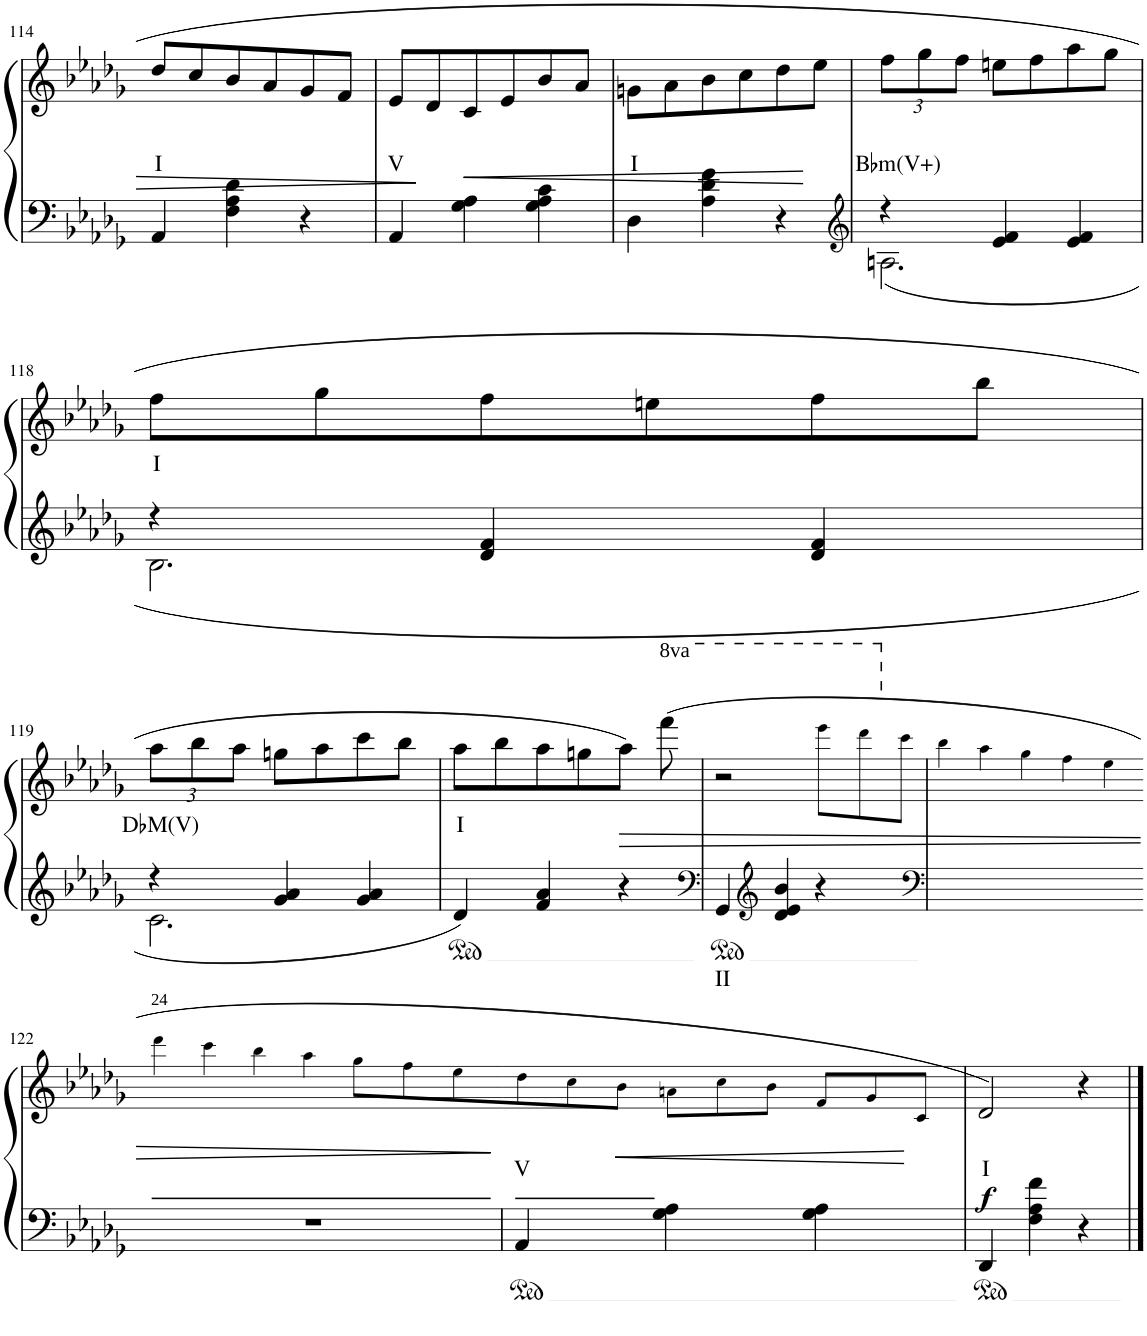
**kern	**text	**kern	**text	**dynam
*part1	*part1	*part1	*part1	*part1
*staff2	*staff2	*staff1	*staff1	*staff1/2
*I"Piano	*	*	*	*
*I'Pno	*	*	*	*
!!LO:PB:g=z
*clefF4	*	*clefG2	*	*
*k[b-e-a-d-g-]	*	*k[b-e-a-d-g-]	*	*
*M3/4	*	*M3/4	*	*
=114	=114	=114	=114	=114
!	!	!	!LO:LY:b	!
4AA-/	.	8dd-/L	I	.
.	.	8cc/	.	.
4F\ 4A-\ 4d-\	.	8b-/	.	.
.	.	8a-/	.	.
4r	.	8g-/	.	.
.	.	8f/J	.	.
=115	=115	=115	=115	=115
!	!	!	!LO:LY:b	!
4AA-/	.	8e-/L	V	.
.	.	8d-/	.	.
!	!	!	!	!LO:HP:b
4G-\ 4A-\	.	8c/	.	<
.	.	8e-/	.	.
4G-\ 4A-\ 4c\	.	8b-/	.	.
.	.	8a-/J	.	.
=116	=116	=116	=116	=116
!	!	!	!LO:LY:b	!
4D-\	.	8gn\L	I	.
.	.	8a-\	.	.
4A-\ 4d-\ 4f\	.	8b-\	.	.
.	.	8cc\	.	.
4r	.	8dd-\	.	.
.	.	8ee-\J	.	[
=117	=117	=117	=117	=117
*clefG2	*	*	*	*
*^	*	*	*	*
*	*	*	*Xbrackettup	*	*
!	!	!	!	!LO:LY:b	!
4r	2.An\	.	12ff\L	B♭m(V+)	.
.	.	.	12gg-\	.	.
.	.	.	12ff\J	.	.
4e-/ 4f/	.	.	8een\L	.	.
.	.	.	8ff\	.	.
4e-/ 4f/	.	.	8aa-\	.	.
.	.	.	8gg-\J	.	.
!!LO:LB:g=z
=118	=118	=118	=118	=118	=118
!	!	!	!	!LO:LY:b	!
4r	2.B-\	.	8ff\L	I	.
.	.	.	8gg-\	.	.
4d-/ 4f/	.	.	8ff\	.	.
.	.	.	8een\	.	.
4d-/ 4f/	.	.	8ff\	.	.
.	.	.	8bb-\J	.	.
!!LO:LB:g=z
=119	=119	=119	=119	=119	=119
!	!	!	!	!LO:LY:b	!
4r	2.c\	.	12aa-\L	D♭M(V)	.
.	.	.	12bb-\	.	.
.	.	.	12aa-\J	.	.
4g-/ 4a-/	.	.	8ggn\L	.	.
.	.	.	8aa-\	.	.
4g-/ 4a-/	.	.	8ccc\	.	.
.	.	.	8bb-\J	.	.
*v	*v	*	*	*	*
=120	=120	=120	=120	=120
!	!	!	!LO:LY:b	!
4d-/	.	8aa-\L	I	.
.	.	8bb-\	.	.
4f/ 4a-/	.	8aa-\	.	.
.	.	8ggn\	.	.
!	!	!	!	!LO:HP:b
4r	.	8aa-\J	.	>
*	*	*8va	*	*
.	.	(8ffff\	.	.
=121-	=121-	=121-	=121-	=121-
*clefF4	*	*	*	*
!	!LO:LY:b	!	!	!
4GG-/	II	2r	.	.
*clefG2	*	*	*	*
4d-/ 4e-/ 4b-/	.	.	.	.
*	*	*Xtuplet	*	*
4r	.	32%3eeee-!\L	.	.
.	.	32%3dddd-!\	.	.
*	*	*X8va	*	*
.	.	[16ccc!\J	.	.
2ryy	.	32ryy	.	.
.	.	32%3bb-!\	.	.
.	.	32%3aa-!\	.	.
.	.	32%3gg-!\	.	.
.	.	32%3ff!\	.	.
.	.	32%3ee-!\	.	.
!!LO:LB:g=z
=122	=122	=122	=122	=122
*clefF4	*	*	*	*
!	!	!LO:TX:a:t=24	!	!
2.r	.	28%3ddd-!\L	.	.
.	.	32ccc!\J]	.	.
.	.	28%3ccc!\	.	.
.	.	28%3bb-!\	.	.
.	.	28%3aa-!\	.	.
.	.	28%3gg-!\	.	.
.	.	28%3ff!\	.	.
.	.	28%3ee-!\	.	.
32ryy	.	.	.	.
.	.	.	.	]
=123-	=123-	=123-	=123-	=123-
!	!	!	!LO:LY:b	!
4AA-/	.	12dd-!\	V	.
.	.	12cc!\	.	.
!	!	!	!	!LO:HP:b
.	.	12b-!\J	.	<
4G-\ 4A-\	.	12an!\L	.	.
.	.	12cc!\	.	.
.	.	12b-!\J	.	.
4G-\ 4A-\	.	12f!/L	.	.
.	.	12g-!/	.	.
.	.	12c!/J	.	[
=124	=124	=124	=124	=124
!	!	!	!LO:LY:b	!LO:DY:b
4DD-/	.	2d-/)	I	f
4F\ 4A-\ 4f\	.	.	.	.
4r	.	4r	.	.
==	==	==	==	==
*-	*-	*-	*-	*-
